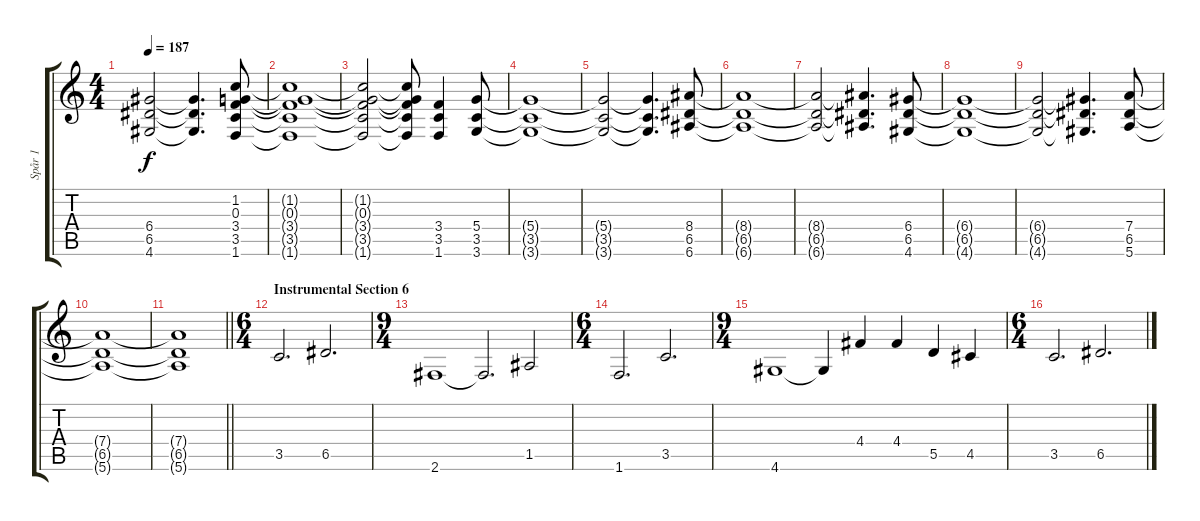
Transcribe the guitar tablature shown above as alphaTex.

\track ("Spår 1" "Spår 1") {instrument acousticguitarsteel}
\staff {score tabs}
\tuning (E4 B3 G3 D3 A2 E2) {hide}
\ts (4 4)
\tempo 187
\clef g2
\ks c
(6.4{t} 6.5{t} 4.6{t}).2{dy f} (6.4{t} 6.5{t} 4.6{t}).4{d} (1.2 0.3 3.4 3.5 1.6).8 |
(1.2{t} 0.3{t} 3.4{t} 3.5{t} 1.6{t}).1 |
(1.2{t} 0.3{t} 3.4{t} 3.5{t} 1.6{t}).2 (1.2{t} 0.3{t} 3.4{t} 3.5{t} 1.6{t}).8 (3.4 3.5 1.6).4 (5.4 3.5 3.6).8 |
(5.4{t} 3.5{t} 3.6{t}).1 |
(5.4{t} 3.5{t} 3.6{t}).2 (5.4{t} 3.5{t} 3.6{t}).4{d} (8.4 6.5 6.6).8 |
(8.4{t} 6.5{t} 6.6{t}).1 |
(8.4{t} 6.5{t} 6.6{t}).2 (8.4{t} 6.5{t} 6.6{t}).4{d} (6.4 6.5 4.6).8 |
(6.4{t} 6.5{t} 4.6{t}).1 |
(6.4{t} 6.5{t} 4.6{t}).2 (6.4{t} 6.5{t} 4.6{t}).4{d} (7.4 6.5 5.6).8 |
(7.4{t} 6.5{t} 5.6{t}).1 |
\barLineRight lightlight
(7.4{t} 6.5{t} 5.6{t}).1 |
\ts (6 4)
\section ("" "Instrumental Section 6")
3.5.2{d} 6.5.2{d} |
\ts (9 4)
2.6.1 2.6{t}.2{d} 1.5.2 |
\ts (6 4)
1.6.2{d} 3.5.2{d} |
\ts (9 4)
4.6.1 4.6{t}.4 4.4.4 4.4.4 5.5.4 4.5.4 |
\ts (6 4)
3.5.2{d} 6.5.2{d}
